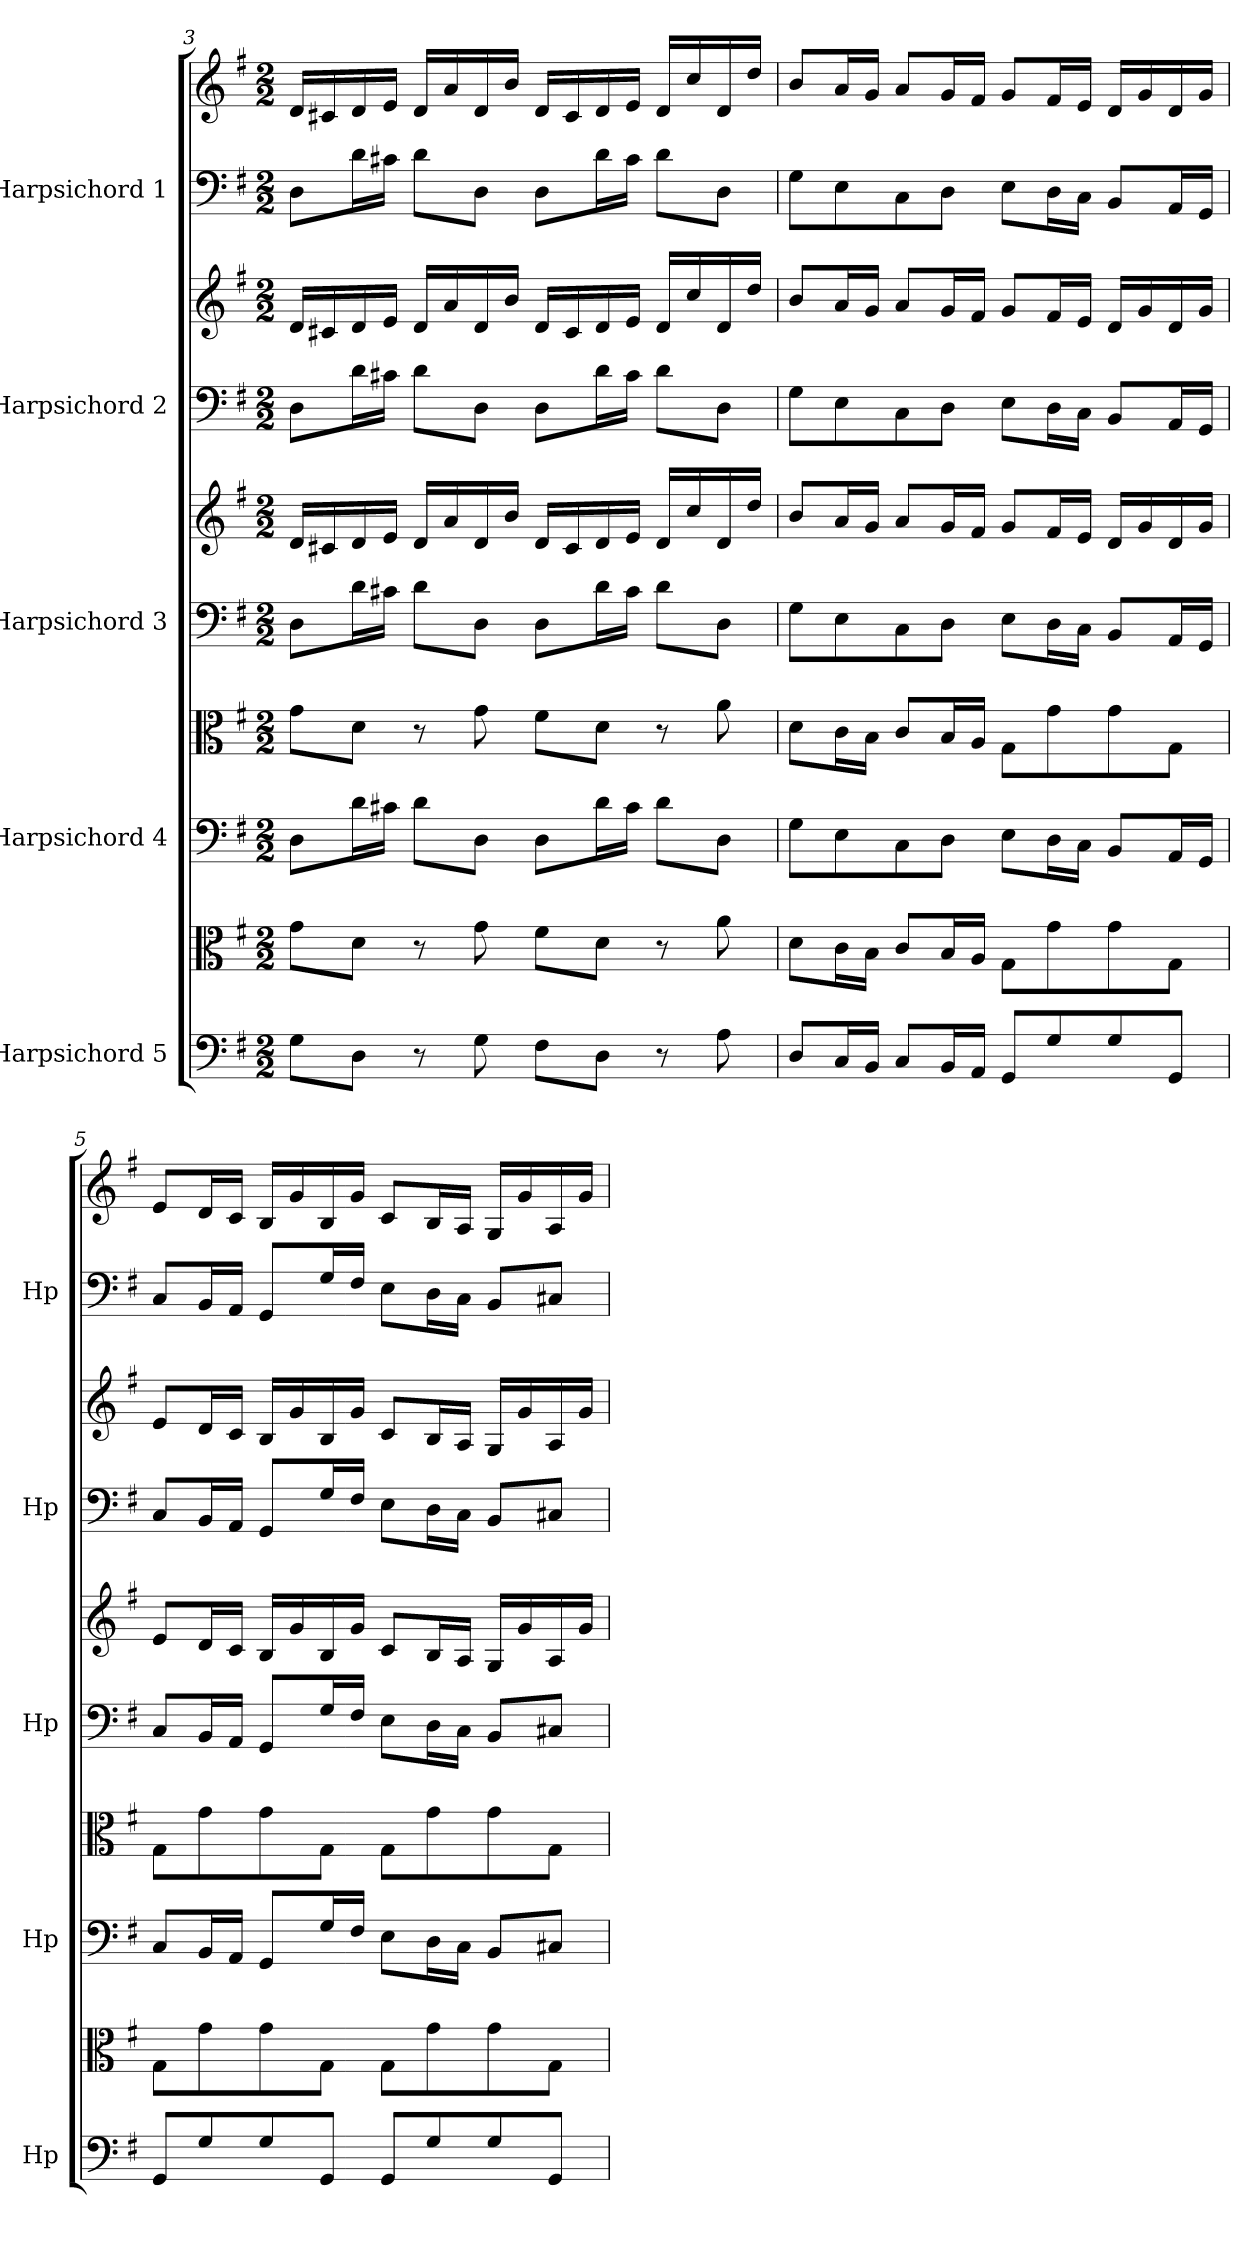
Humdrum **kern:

**kern	**kern	**kern	**kern	**kern	**kern	**kern	**kern	**kern	**kern
*part5	*part5	*part4	*part4	*part3	*part3	*part2	*part2	*part1	*part1
*staff10	*staff9	*staff8	*staff7	*staff6	*staff5	*staff4	*staff3	*staff2	*staff1
*I"Harpsichord 5	*	*I"Harpsichord 4	*	*I"Harpsichord 3	*	*I"Harpsichord 2	*	*I"Harpsichord 1	*
*I'Hp	*	*I'Hp	*	*I'Hp	*	*I'Hp	*	*I'Hp	*
!!LO:PB:g=z
*clefF4	*clefC3	*clefF4	*clefC3	*clefF4	*clefG2	*clefF4	*clefG2	*clefF4	*clefG2
*k[f#]	*k[f#]	*k[f#]	*k[f#]	*k[f#]	*k[f#]	*k[f#]	*k[f#]	*k[f#]	*k[f#]
*M2/2	*M2/2	*M2/2	*M2/2	*M2/2	*M2/2	*M2/2	*M2/2	*M2/2	*M2/2
=3	=3	=3	=3	=3	=3	=3	=3	=3	=3
8G\L	8g\L	8D\L	8g\L	8D\L	16d/LL	8D\L	16d/LL	8D\L	16d/LL
.	.	.	.	.	16c#X/	.	16c#X/	.	16c#X/
8D\J	8d\J	16d\L	8d\J	16d\L	16d/	16d\L	16d/	16d\L	16d/
.	.	16c#X\JJ	.	16c#X\JJ	16e/JJ	16c#X\JJ	16e/JJ	16c#X\JJ	16e/JJ
8r	8r	8d\L	8r	8d\L	16d/LL	8d\L	16d/LL	8d\L	16d/LL
.	.	.	.	.	16a/	.	16a/	.	16a/
8G\	8g\	8D\J	8g\	8D\J	16d/	8D\J	16d/	8D\J	16d/
.	.	.	.	.	16b/JJ	.	16b/JJ	.	16b/JJ
8F#\L	8f#\L	8D\L	8f#\L	8D\L	16d/LL	8D\L	16d/LL	8D\L	16d/LL
.	.	.	.	.	16c#/	.	16c#/	.	16c#/
8D\J	8d\J	16d\L	8d\J	16d\L	16d/	16d\L	16d/	16d\L	16d/
.	.	16c#\JJ	.	16c#\JJ	16e/JJ	16c#\JJ	16e/JJ	16c#\JJ	16e/JJ
8r	8r	8d\L	8r	8d\L	16d/LL	8d\L	16d/LL	8d\L	16d/LL
.	.	.	.	.	16cc/	.	16cc/	.	16cc/
8A\	8a\	8D\J	8a\	8D\J	16d/	8D\J	16d/	8D\J	16d/
.	.	.	.	.	16dd/JJ	.	16dd/JJ	.	16dd/JJ
=4	=4	=4	=4	=4	=4	=4	=4	=4	=4
8D/L	8d\L	8G\L	8d\L	8G\L	8b/L	8G\L	8b/L	8G\L	8b/L
16C/L	16c\L	8E\	16c\L	8E\	16a/L	8E\	16a/L	8E\	16a/L
16BB/JJ	16B\JJ	.	16B\JJ	.	16g/JJ	.	16g/JJ	.	16g/JJ
8C/L	8c/L	8C\	8c/L	8C\	8a/L	8C\	8a/L	8C\	8a/L
16BB/L	16B/L	8D\J	16B/L	8D\J	16g/L	8D\J	16g/L	8D\J	16g/L
16AA/JJ	16A/JJ	.	16A/JJ	.	16f#/JJ	.	16f#/JJ	.	16f#/JJ
8GG/L	8G\L	8E\L	8G\L	8E\L	8g/L	8E\L	8g/L	8E\L	8g/L
8G/	8g\	16D\L	8g\	16D\L	16f#/L	16D\L	16f#/L	16D\L	16f#/L
.	.	16C\JJ	.	16C\JJ	16e/JJ	16C\JJ	16e/JJ	16C\JJ	16e/JJ
8G/	8g\	8BB/L	8g\	8BB/L	16d/LL	8BB/L	16d/LL	8BB/L	16d/LL
.	.	.	.	.	16g/	.	16g/	.	16g/
8GG/J	8G\J	16AA/L	8G\J	16AA/L	16d/	16AA/L	16d/	16AA/L	16d/
.	.	16GG/JJ	.	16GG/JJ	16g/JJ	16GG/JJ	16g/JJ	16GG/JJ	16g/JJ
!!LO:PB:g=z
=5	=5	=5	=5	=5	=5	=5	=5	=5	=5
8GG/L	8G\L	8C/L	8G\L	8C/L	8e/L	8C/L	8e/L	8C/L	8e/L
8G/	8g\	16BB/L	8g\	16BB/L	16d/L	16BB/L	16d/L	16BB/L	16d/L
.	.	16AA/JJ	.	16AA/JJ	16c/JJ	16AA/JJ	16c/JJ	16AA/JJ	16c/JJ
8G/	8g\	8GG/L	8g\	8GG/L	16B/LL	8GG/L	16B/LL	8GG/L	16B/LL
.	.	.	.	.	16g/	.	16g/	.	16g/
8GG/J	8G\J	16G/L	8G\J	16G/L	16B/	16G/L	16B/	16G/L	16B/
.	.	16F#/JJ	.	16F#/JJ	16g/JJ	16F#/JJ	16g/JJ	16F#/JJ	16g/JJ
8GG/L	8G\L	8E\L	8G\L	8E\L	8c/L	8E\L	8c/L	8E\L	8c/L
8G/	8g\	16D\L	8g\	16D\L	16B/L	16D\L	16B/L	16D\L	16B/L
.	.	16C\JJ	.	16C\JJ	16A/JJ	16C\JJ	16A/JJ	16C\JJ	16A/JJ
8G/	8g\	8BB/L	8g\	8BB/L	16G/LL	8BB/L	16G/LL	8BB/L	16G/LL
.	.	.	.	.	16g/	.	16g/	.	16g/
8GG/J	8G\J	8C#X/J	8G\J	8C#X/J	16A/	8C#X/J	16A/	8C#X/J	16A/
.	.	.	.	.	16g/JJ	.	16g/JJ	.	16g/JJ
=	=	=	=	=	=	=	=	=	=
*-	*-	*-	*-	*-	*-	*-	*-	*-	*-
